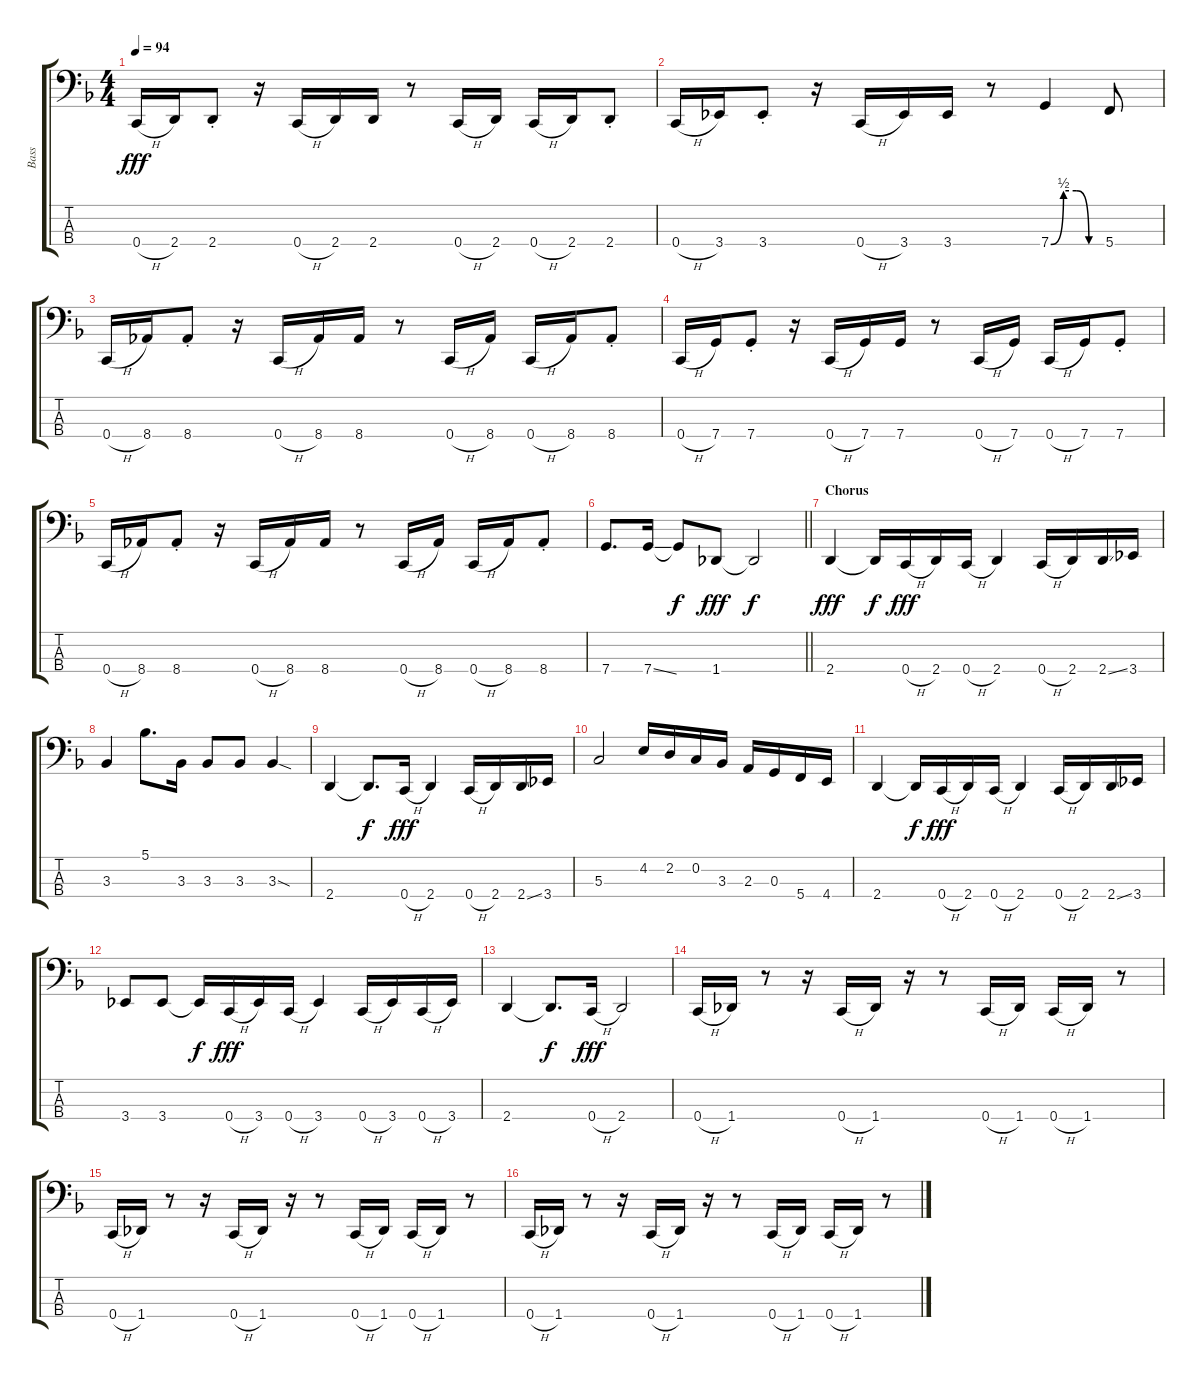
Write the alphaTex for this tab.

\track ("Bass" "Bass") {instrument electricbassfinger}
\staff {score tabs}
\tuning (F2 C2 G1 C1) {hide}
\ts (4 4)
\tempo 94
\clef f4
\ks f
0.4{h}.16{dy fff} 2.4.16 2.4{st}.8 r.16 0.4{h}.16 2.4.16 2.4.16 r.8 0.4{h}.16 2.4.16 0.4{h}.16 2.4.16 2.4{st}.8 |
0.4{h}.16 3.4.16 3.4{st}.8 r.16 0.4{h}.16 3.4.16 3.4.16 r.8 7.4{be (custom 0 0 15 2 30 2 45 0 60 0)}.4 5.4.8 |
0.4{h}.16 8.4.16 8.4{st}.8 r.16 0.4{h}.16 8.4.16 8.4.16 r.8 0.4{h}.16 8.4.16 0.4{h}.16 8.4.16 8.4{st}.8 |
0.4{h}.16 7.4.16 7.4{st}.8 r.16 0.4{h}.16 7.4.16 7.4.16 r.8 0.4{h}.16 7.4.16 0.4{h}.16 7.4.16 7.4{st}.8 |
0.4{h}.16 8.4.16 8.4{st}.8 r.16 0.4{h}.16 8.4.16 8.4.16 r.8 0.4{h}.16 8.4.16 0.4{h}.16 8.4.16 8.4{st}.8 |
\barLineRight lightlight
7.4.8{d} 7.4{ss}.16 7.4{t}.8{dy f} 1.4.8{dy fff} 1.4{t}.2{dy f} |
\section ("" "Chorus")
2.4.4{dy fff} 2.4{t}.16{dy f} 0.4{h}.16{dy fff} 2.4.16 0.4{h}.16 2.4.4 0.4{h}.16 2.4.16 2.4{ss}.16 3.4.16 |
3.3.4 5.1.8{d} 3.3.16 3.3.8 3.3.8 3.3{sod}.4 |
2.4.4 2.4{t}.8{d dy f} 0.4{h}.16{dy fff} 2.4.4 0.4{h}.16 2.4.16 2.4{ss}.16 3.4.16 |
5.3.2 4.2.16 2.2.16 0.2.16 3.3.16 2.3.16 0.3.16 5.4.16 4.4.16 |
2.4.4 2.4{t}.16{dy f} 0.4{h}.16{dy fff} 2.4.16 0.4{h}.16 2.4.4 0.4{h}.16 2.4.16 2.4{ss}.16 3.4.16 |
3.4.8 3.4.8 3.4{t}.16{dy f} 0.4{h}.16{dy fff} 3.4.16 0.4{h}.16 3.4.4 0.4{h}.16 3.4.16 0.4{h}.16 3.4.16 |
2.4.4 2.4{t}.8{d dy f} 0.4{h}.16{dy fff} 2.4.2 |
0.4{h}.16 1.4.16 r.8 r.16 0.4{h}.16 1.4.16 r.16 r.8 0.4{h}.16 1.4.16 0.4{h}.16 1.4.16 r.8 |
0.4{h}.16 1.4.16 r.8 r.16 0.4{h}.16 1.4.16 r.16 r.8 0.4{h}.16 1.4.16 0.4{h}.16 1.4.16 r.8 |
0.4{h}.16 1.4.16 r.8 r.16 0.4{h}.16 1.4.16 r.16 r.8 0.4{h}.16 1.4.16 0.4{h}.16 1.4.16 r.8
